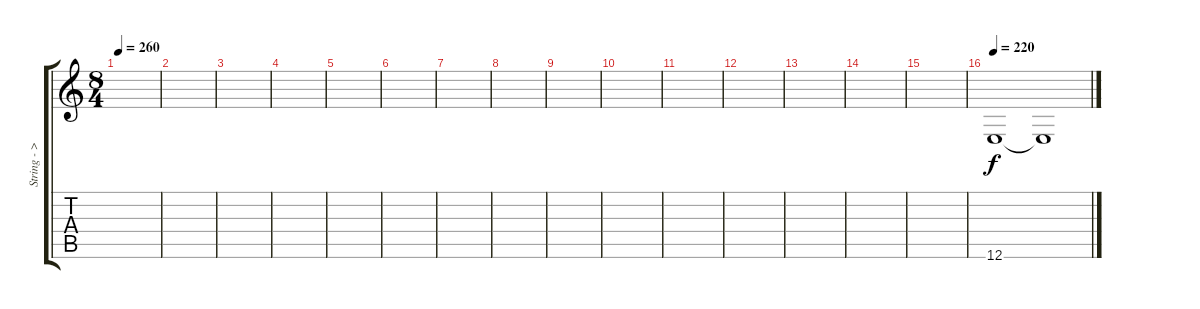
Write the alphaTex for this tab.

\track ("String - > Mustis" "String - >") {instrument stringensemble1}
\staff {score tabs}
\tuning (E4 B3 G3 D3 A2 E2) {hide}
\ts (8 4)
\tempo 260
\clef g2
\ks c
|
|
|
|
|
|
|
|
|
|
|
|
|
|
|
\tempo 220
12.6.1 12.6{t}.1
